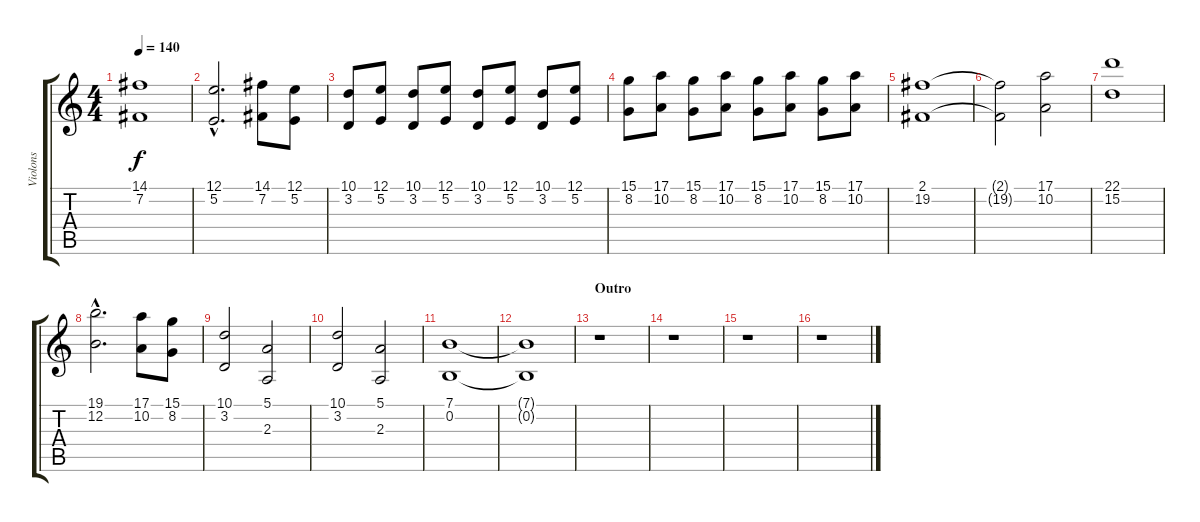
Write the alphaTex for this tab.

\track ("Violons" "Violons") {instrument stringensemble1}
\staff {score tabs}
\tuning (E4 B3 G3 D3 A2 E2) {hide}
\ts (4 4)
\tempo 140
\clef g2
\ks c
(14.1 7.2).1{dy f} |
(12.1{hac} 5.2{hac}).2{d} (14.1 7.2).8 (12.1 5.2).8 |
(10.1 3.2).8 (12.1 5.2).8 (10.1 3.2).8 (12.1 5.2).8 (10.1 3.2).8 (12.1 5.2).8 (10.1 3.2).8 (12.1 5.2).8 |
(15.1 8.2).8 (17.1 10.2).8 (15.1 8.2).8 (17.1 10.2).8 (15.1 8.2).8 (17.1 10.2).8 (15.1 8.2).8 (17.1 10.2).8 |
(2.1 19.2).1 |
(2.1{t} 19.2{t}).2 (17.1 10.2).2 |
(22.1 15.2).1 |
(19.1{hac} 12.2{hac}).2{d} (17.1 10.2).8 (15.1 8.2).8 |
(10.1 3.2).2 (5.1 2.3).2 |
(10.1 3.2).2 (5.1 2.3).2 |
(7.1 0.2).1 |
(7.1{t} 0.2{t}).1 |
\section ("" "Outro")
r.1 |
r.1 |
r.1 |
r.1
